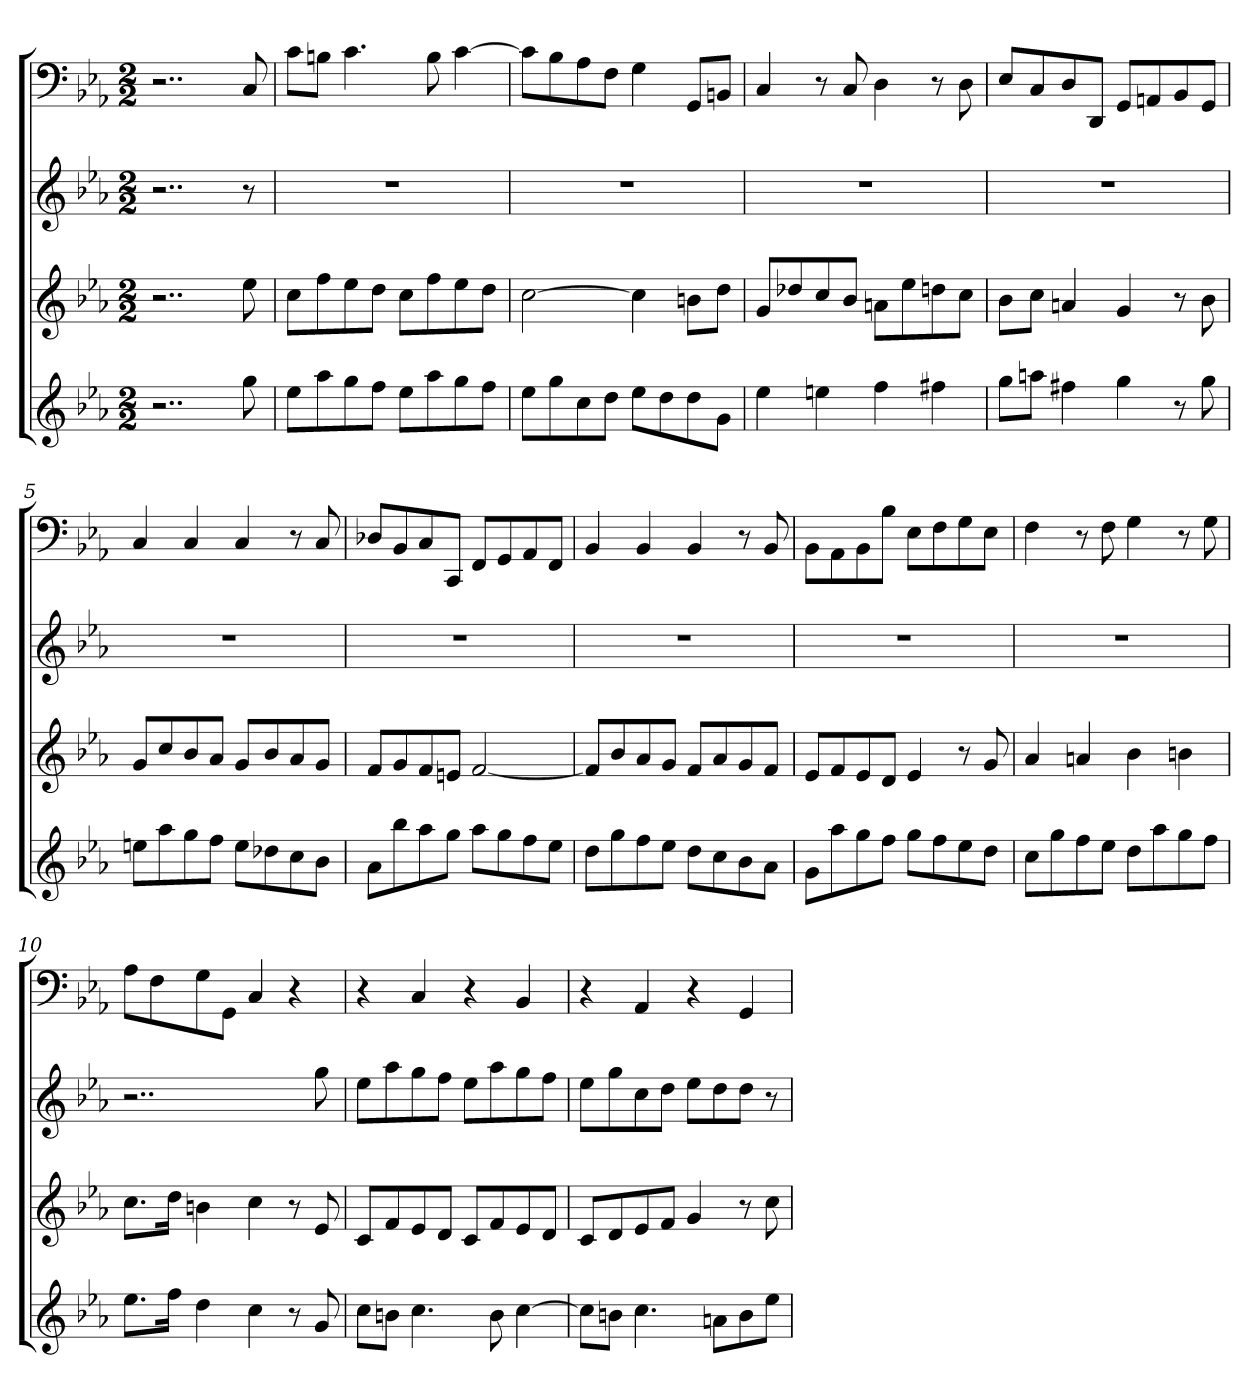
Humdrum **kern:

**kern	**kern	**kern	**kern
*part4	*part3	*part2	*part1
*staff4	*staff3	*staff2	*staff1
*clefG2	*clefG2	*clefG2	*clefF4
*k[b-e-a-]	*k[b-e-a-]	*k[b-e-a-]	*k[b-e-a-]
*c:	*c:	*c:	*c:
*M2/2	*M2/2	*M2/2	*M2/2
=	=	=	=
2..r	2..r	2..r	2..r
8gg	8ee-	8r	8C
=1	=1	=1	=1
8ee-\L	8cc\L	1r	8c\L
8aa-\	8ff\	.	8Bn\J
8gg\	8ee-\	.	4.c
8ff\J	8dd\J	.	.
8ee-\L	8cc\L	.	.
8aa-\	8ff\	.	8B
8gg\	8ee-\	.	[4c
8ff\J	8dd\J	.	.
=2	=2	=2	=2
8ee-\L	[2cc	1r	8c\L]
8gg\	.	.	8B-\
8cc\	.	.	8A-\
8dd\J	.	.	8F\J
8ee-\L	4cc]	.	4G
8dd\	.	.	.
8dd\	8bn\L	.	8GG/L
8g\J	8dd\J	.	8BBn/J
=3	=3	=3	=3
4ee-	8g/L	1r	4C
.	8dd-X/	.	.
4een	8cc/	.	8r
.	8b-/J	.	8C
4ff	8an\L	.	4D
.	8ee-\	.	.
4ff#X	8ddn\	.	8r
.	8cc\J	.	8D
=4	=4	=4	=4
8gg\L	8b-\L	1r	8E-/L
8aan\J	8cc\J	.	8C/
4ff#X	4an	.	8D/
.	.	.	8DD/J
4gg	4g	.	8GG/L
.	.	.	8AAn/
8r	8r	.	8BB-/
8gg	8b-	.	8GG/J
=5	=5	=5	=5
8een\L	8g/L	1r	4C
8aa-\	8cc/	.	.
8gg\	8b-/	.	4C
8ff\J	8a-/J	.	.
8ee\L	8g/L	.	4C
8dd-X\	8b-/	.	.
8cc\	8a-/	.	8r
8b-\J	8g/J	.	8C
=6	=6	=6	=6
8a-\L	8f/L	1r	8D-X/L
8bb-\	8g/	.	8BB-/
8aa-\	8f/	.	8C/
8gg\J	8en/J	.	8CC/J
8aa-\L	[2f	.	8FF/L
8gg\	.	.	8GG/
8ff\	.	.	8AA-/
8ee-\J	.	.	8FF/J
=7	=7	=7	=7
8dd\L	8f/L]	1r	4BB-
8gg\	8b-/	.	.
8ff\	8a-/	.	4BB-
8ee-\J	8g/J	.	.
8dd\L	8f/L	.	4BB-
8cc\	8a-/	.	.
8b-\	8g/	.	8r
8a-\J	8f/J	.	8BB-
=8	=8	=8	=8
8g\L	8e-/L	1r	8BB-\L
8aa-\	8f/	.	8AA-\
8gg\	8e-/	.	8BB-\
8ff\J	8d/J	.	8B-\J
8gg\L	4e-	.	8E-\L
8ff\	.	.	8F\
8ee-\	8r	.	8G\
8dd\J	8g	.	8E-\J
=9	=9	=9	=9
8cc\L	4a-	1r	4F
8gg\	.	.	.
8ff\	4an	.	8r
8ee-\J	.	.	8F
8dd\L	4b-	.	4G
8aa-\	.	.	.
8gg\	4bn	.	8r
8ff\J	.	.	8G
=10	=10	=10	=10
8.ee-\L	8.cc\L	2..r	8A-\L
.	.	.	8F\
16ff\Jk	16dd\Jk	.	.
4dd	4bn	.	8G\
.	.	.	8GG\J
4cc	4cc	.	4C
8r	8r	.	4r
8g	8e-	8gg	.
=11	=11	=11	=11
8cc\L	8c/L	8ee-\L	4r
8bn\J	8f/	8aa-\	.
4.cc	8e-/	8gg\	4C
.	8d/J	8ff\J	.
.	8c/L	8ee-\L	4r
8b	8f/	8aa-\	.
[4cc	8e-/	8gg\	4BB-
.	8d/J	8ff\J	.
=12	=12	=12	=12
8cc\L]	8c/L	8ee-\L	4r
8bn\J	8d/	8gg\	.
4.cc	8e-/	8cc\	4AA-
.	8f/J	8dd\J	.
.	4g	8ee-\L	4r
8an\L	.	8dd\	.
8b\	8r	8dd\J	4GG
8ee-\J	8cc	8r	.
=	=	=	=
*-	*-	*-	*-
